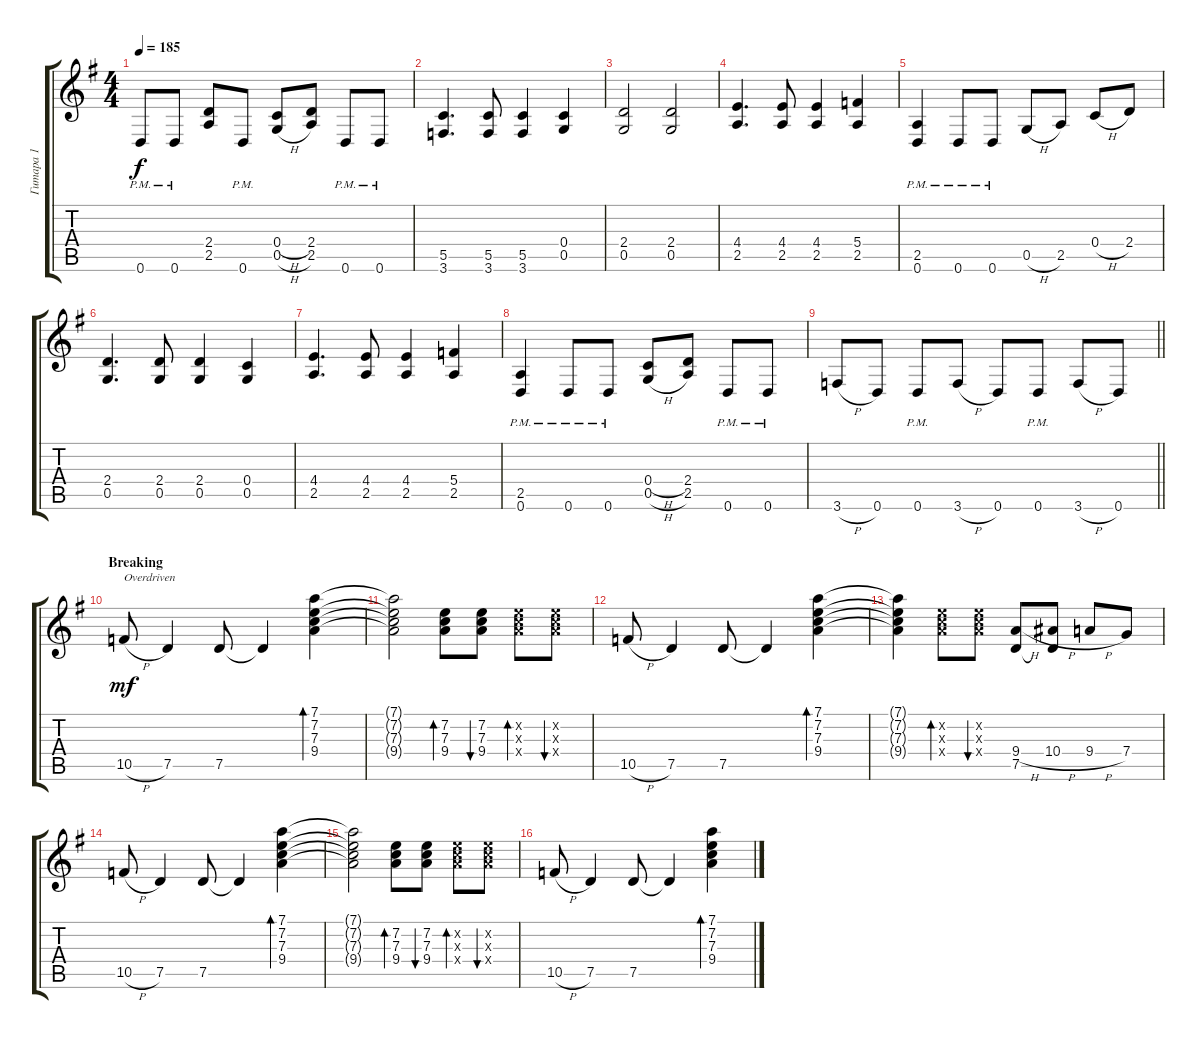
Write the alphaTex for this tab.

\track ("Гитара 1" "Гитара 1") {instrument distortionguitar}
\staff {score tabs}
\tuning (D4 A3 F3 C3 G2 D2) {hide}
\ts (4 4)
\tempo 185
\clef g2
\ks eminor
0.6{pm}.8{dy f} 0.6{pm}.8 (2.4 2.5).8 0.6{pm}.8 (0.4{h} 0.5{h}).8 (2.4 2.5).8 0.6{pm}.8 0.6{pm}.8 |
(5.5 3.6).4{d} (5.5 3.6).8 (5.5 3.6).4 (0.4 0.5).4 |
(2.4 0.5).2 (2.4 0.5).2 |
(4.4 2.5).4{d} (4.4 2.5).8 (4.4 2.5).4 (5.4 2.5).4 |
(2.5{pm} 0.6{pm}).4 0.6{pm}.8 0.6{pm}.8 0.5{h}.8 2.5.8 0.4{h}.8 2.4.8 |
(2.4 0.5).4{d} (2.4 0.5).8 (2.4 0.5).4 (0.4 0.5).4 |
(4.4 2.5).4{d} (4.4 2.5).8 (4.4 2.5).4 (5.4 2.5).4 |
(2.5{pm} 0.6{pm}).4 0.6{pm}.8 0.6{pm}.8 (0.4{h} 0.5{h}).8 (2.4 2.5).8 0.6{pm}.8 0.6{pm}.8 |
\barLineRight lightlight
3.6{h}.8 0.6.8 0.6{pm}.8 3.6{h}.8 0.6.8 0.6{pm}.8 3.6{h}.8 0.6.8 |
\section ("" "Breaking")
10.5{h}.8{txt "Overdriven" dy mf instrument overdrivenguitar} 7.5.4 7.5.8 7.5{t}.4 (7.1 7.2 7.3 9.4).4{bd 60} |
(7.1{t} 7.2{t} 7.3{t} 9.4{t}).2 (7.2 7.3 9.4).8{bd 60} (7.2 7.3 9.4).8{bu 60} (7.2{x} 7.3{x} 9.4{x}).8{bd 60} (7.2{x} 7.3{x} 9.4{x}).8{bu 60} |
10.5{h}.8 7.5.4 7.5.8 7.5{t}.4 (7.1 7.2 7.3 9.4).4{bd 60} |
(7.1{t} 7.2{t} 7.3{t} 9.4{t}).4 (7.2{x} 7.3{x} 9.4{x}).8{bd 60} (7.2{x} 7.3{x} 9.4{x}).8{bu 60} (9.4{h} 7.5).8 (10.4{h} 7.5{t}).8 9.4{h}.8 7.4.8 |
10.5{h}.8 7.5.4 7.5.8 7.5{t}.4 (7.1 7.2 7.3 9.4).4{bd 60} |
(7.1{t} 7.2{t} 7.3{t} 9.4{t}).2 (7.2 7.3 9.4).8{bd 60} (7.2 7.3 9.4).8{bu 60} (7.2{x} 7.3{x} 9.4{x}).8{bd 60} (7.2{x} 7.3{x} 9.4{x}).8{bu 60} |
10.5{h}.8 7.5.4 7.5.8 7.5{t}.4 (7.1 7.2 7.3 9.4).4{bd 60}
